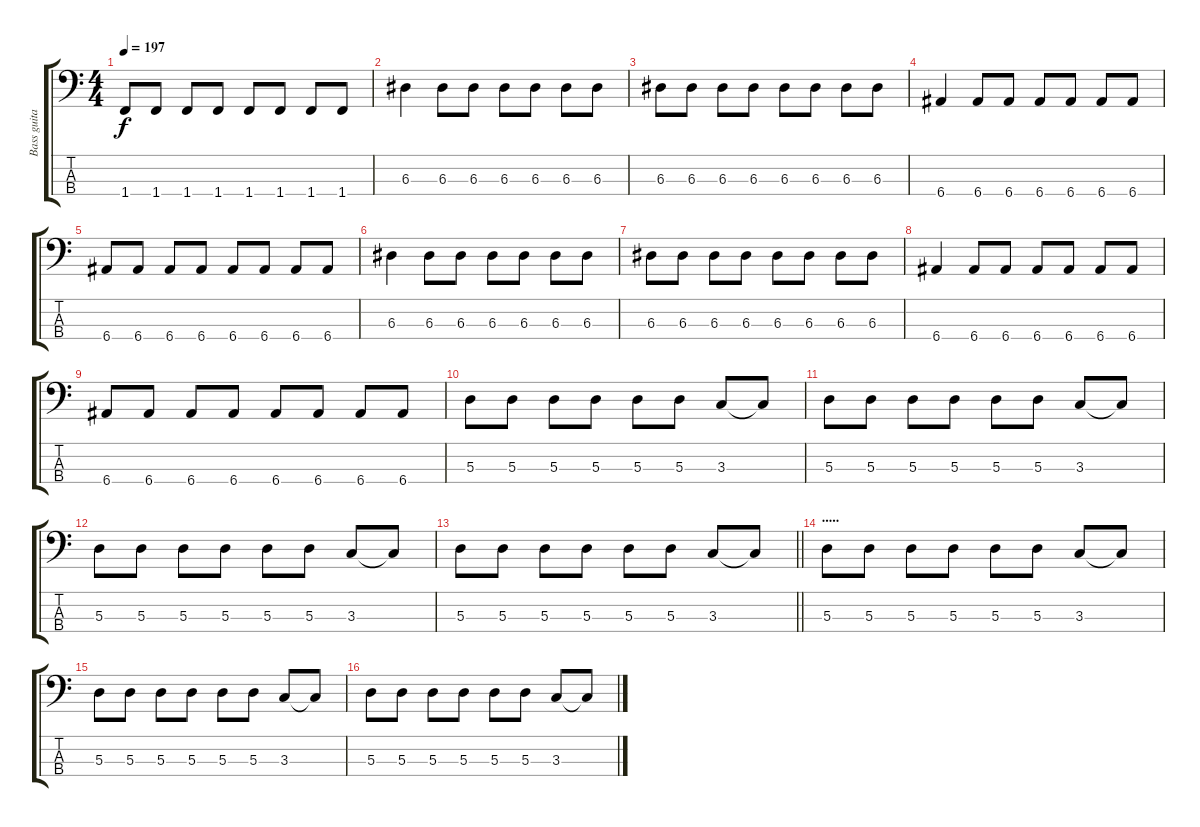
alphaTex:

\track ("Bass guitar" "Bass guita") {instrument electricbassfinger}
\staff {score tabs}
\tuning (G2 D2 A1 E1) {hide}
\ts (4 4)
\tempo 197
\clef f4
\ks c
1.4.8{dy f} 1.4.8 1.4.8 1.4.8 1.4.8 1.4.8 1.4.8 1.4.8 |
6.3.4 6.3.8 6.3.8 6.3.8 6.3.8 6.3.8 6.3.8 |
6.3.8 6.3.8 6.3.8 6.3.8 6.3.8 6.3.8 6.3.8 6.3.8 |
6.4.4 6.4.8 6.4.8 6.4.8 6.4.8 6.4.8 6.4.8 |
6.4.8 6.4.8 6.4.8 6.4.8 6.4.8 6.4.8 6.4.8 6.4.8 |
6.3.4 6.3.8 6.3.8 6.3.8 6.3.8 6.3.8 6.3.8 |
6.3.8 6.3.8 6.3.8 6.3.8 6.3.8 6.3.8 6.3.8 6.3.8 |
6.4.4 6.4.8 6.4.8 6.4.8 6.4.8 6.4.8 6.4.8 |
6.4.8 6.4.8 6.4.8 6.4.8 6.4.8 6.4.8 6.4.8 6.4.8 |
5.3.8 5.3.8 5.3.8 5.3.8 5.3.8 5.3.8 3.3.8 3.3{t}.8 |
5.3.8 5.3.8 5.3.8 5.3.8 5.3.8 5.3.8 3.3.8 3.3{t}.8 |
5.3.8 5.3.8 5.3.8 5.3.8 5.3.8 5.3.8 3.3.8 3.3{t}.8 |
\barLineRight lightlight
5.3.8 5.3.8 5.3.8 5.3.8 5.3.8 5.3.8 3.3.8 3.3{t}.8 |
\section ("" ".....")
5.3.8 5.3.8 5.3.8 5.3.8 5.3.8 5.3.8 3.3.8 3.3{t}.8 |
5.3.8 5.3.8 5.3.8 5.3.8 5.3.8 5.3.8 3.3.8 3.3{t}.8 |
5.3.8 5.3.8 5.3.8 5.3.8 5.3.8 5.3.8 3.3.8 3.3{t}.8
